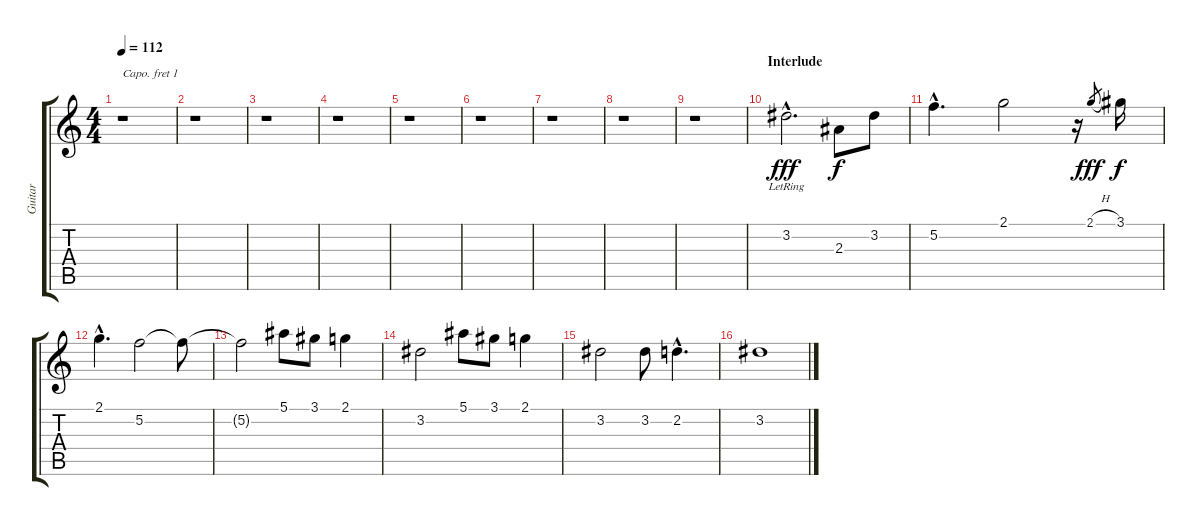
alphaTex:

\track ("Guitar" "Guitar") {instrument acousticguitarsteel}
\staff {score tabs}
\capo 1
\tuning (E4 B3 G3 D3 A2 E2) {hide}
\ts (4 4)
\tempo 112
\clef g2
\ks c
r.1{dy f} |
r.1 |
r.1 |
r.1 |
r.1 |
r.1 |
r.1 |
r.1 |
r.1 |
\section ("" "Interlude")
3.2{hac lr}.2{d dy fff} 2.3.8{dy f} 3.2.8 |
5.2{hac}.4{d} 2.1.2 r.16 2.1{h}.8{gr dy fff} 3.1.16{dy f} |
2.1{hac}.4{d} 5.2.2 5.2{t}.8 |
5.2{t}.2 5.1.8 3.1.8 2.1.4 |
3.2.2 5.1.8 3.1.8 2.1.4 |
3.2.2 3.2.8 2.2{hac}.4{d} |
3.2.1
